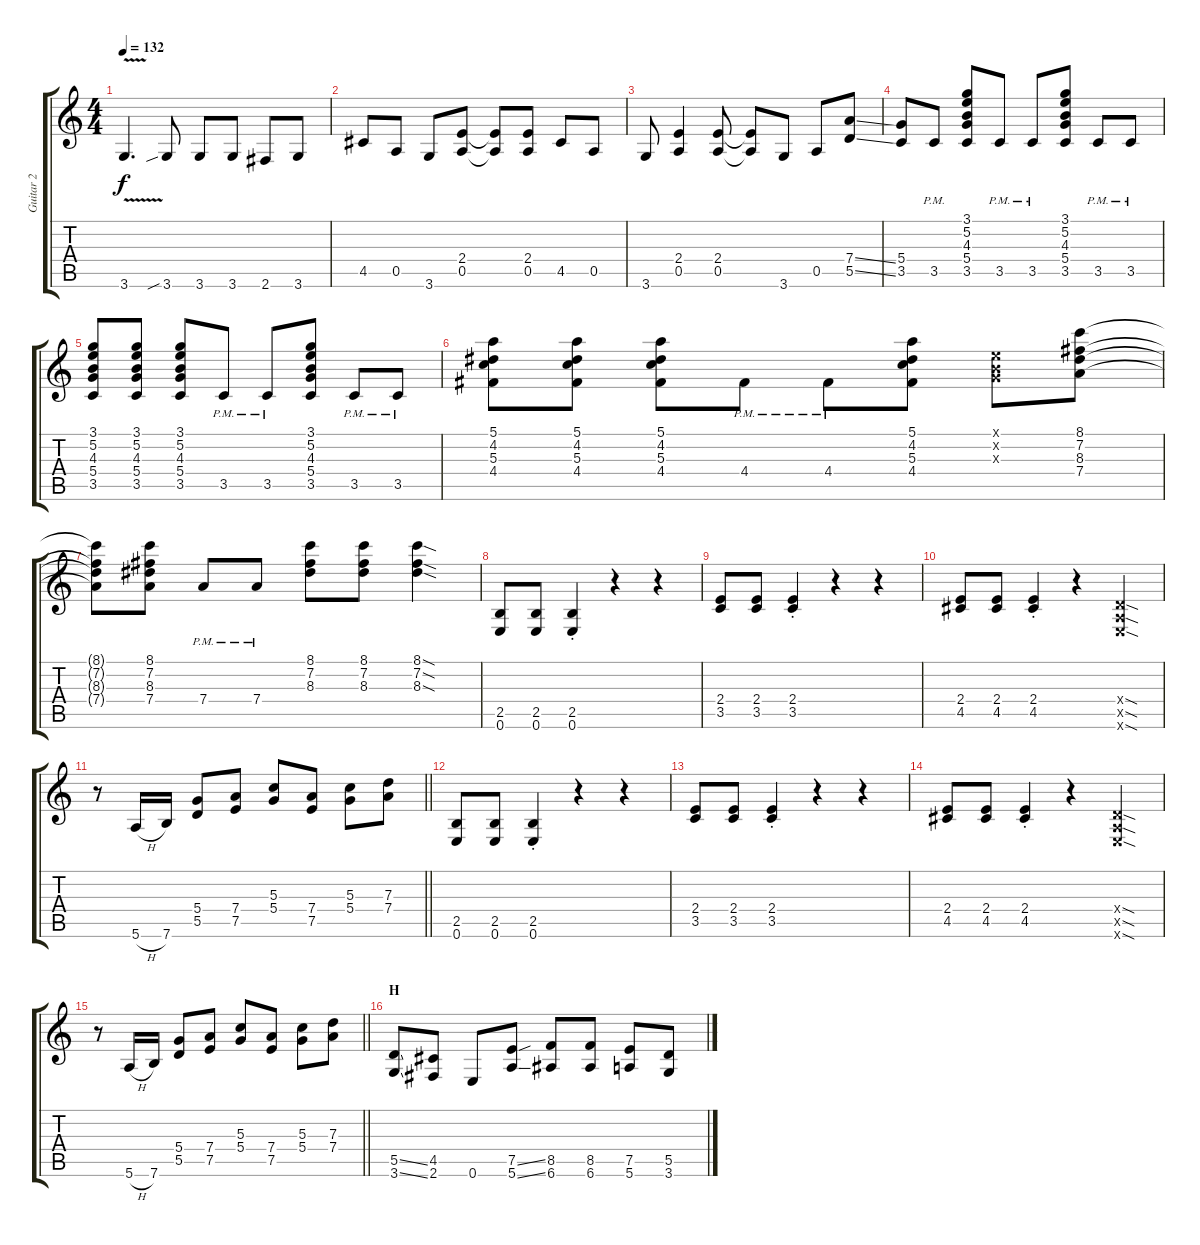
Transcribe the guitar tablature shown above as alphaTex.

\track ("Guitar 2" "Guitar 2") {instrument distortionguitar}
\staff {score tabs}
\tuning (E4 B3 G3 D3 A2 E2) {hide}
\ts (4 4)
\tempo 132
\clef g2
\ks c
3.6{v t}.4{d dy f} 3.6{sib}.8 3.6.8 3.6.8 2.6.8 3.6.8 |
4.5.8 0.5.8 3.6.8 (2.4 0.5).8 (2.4{t} 0.5{t}).8 (2.4 0.5).8 4.5.8 0.5.8 |
3.6.8 (2.4 0.5).4 (2.4 0.5).8 (2.4{t} 0.5{t}).8 3.6.8 0.5.8 (7.4{ss} 5.5{ss}).8 |
(5.4 3.5).8 3.5{pm}.8 (3.1 5.2 4.3 5.4 3.5).8 3.5{pm}.8 3.5{pm}.8 (3.1 5.2 4.3 5.4 3.5).8 3.5{pm}.8 3.5{pm}.8 |
(3.1 5.2 4.3 5.4 3.5).8 (3.1 5.2 4.3 5.4 3.5).8 (3.1 5.2 4.3 5.4 3.5).8 3.5{pm}.8 3.5{pm}.8 (3.1 5.2 4.3 5.4 3.5).8 3.5{pm}.8 3.5{pm}.8 |
(5.1 4.2 5.3 4.4).8 (5.1 4.2 5.3 4.4).8 (5.1 4.2 5.3 4.4).8 4.4{pm}.8 4.4{pm}.8 (5.1 4.2 5.3 4.4).8 (0.1{x} 0.2{x} 0.3{x}).8 (8.1 7.2 8.3 7.4).8 |
(8.1{t} 7.2{t} 8.3{t} 7.4{t}).8 (8.1 7.2 8.3 7.4).8 7.4{pm}.8 7.4{pm}.8 (8.1 7.2 8.3).8 (8.1 7.2 8.3).8 (8.1{sod} 7.2{sod} 8.3{sod}).4 |
(2.5 0.6).8 (2.5 0.6).8 (2.5{st} 0.6).4 r.4 r.4 |
(2.4 3.5).8 (2.4 3.5).8 (2.4{st} 3.5).4 r.4 r.4 |
(2.4 4.5).8 (2.4 4.5).8 (2.4 4.5{st}).4 r.4 (0.4{sod x} 0.5{sod x} 0.6{sod x}).4 |
\barLineRight lightlight
r.8 5.6{h}.16 7.6.16 (5.4 5.5).8 (7.4 7.5).8 (5.3 5.4).8 (7.4 7.5).8 (5.3 5.4).8 (7.3 7.4).8 |
(2.5 0.6).8 (2.5 0.6).8 (2.5{st} 0.6).4 r.4 r.4 |
(2.4 3.5).8 (2.4 3.5).8 (2.4{st} 3.5).4 r.4 r.4 |
(2.4 4.5).8 (2.4 4.5).8 (2.4 4.5{st}).4 r.4 (0.4{sod x} 0.5{sod x} 0.6{sod x}).4 |
\barLineRight lightlight
r.8 5.6{h}.16 7.6.16 (5.4 5.5).8 (7.4 7.5).8 (5.3 5.4).8 (7.4 7.5).8 (5.3 5.4).8 (7.3 7.4).8 |
\section ("" "H")
(5.5{ss} 3.6{ss}).8 (4.5 2.6).8 0.6.8 (7.5{ss} 5.6{ss}).8 (8.5 6.6).8 (8.5 6.6).8 (7.5 5.6).8 (5.5 3.6).8
